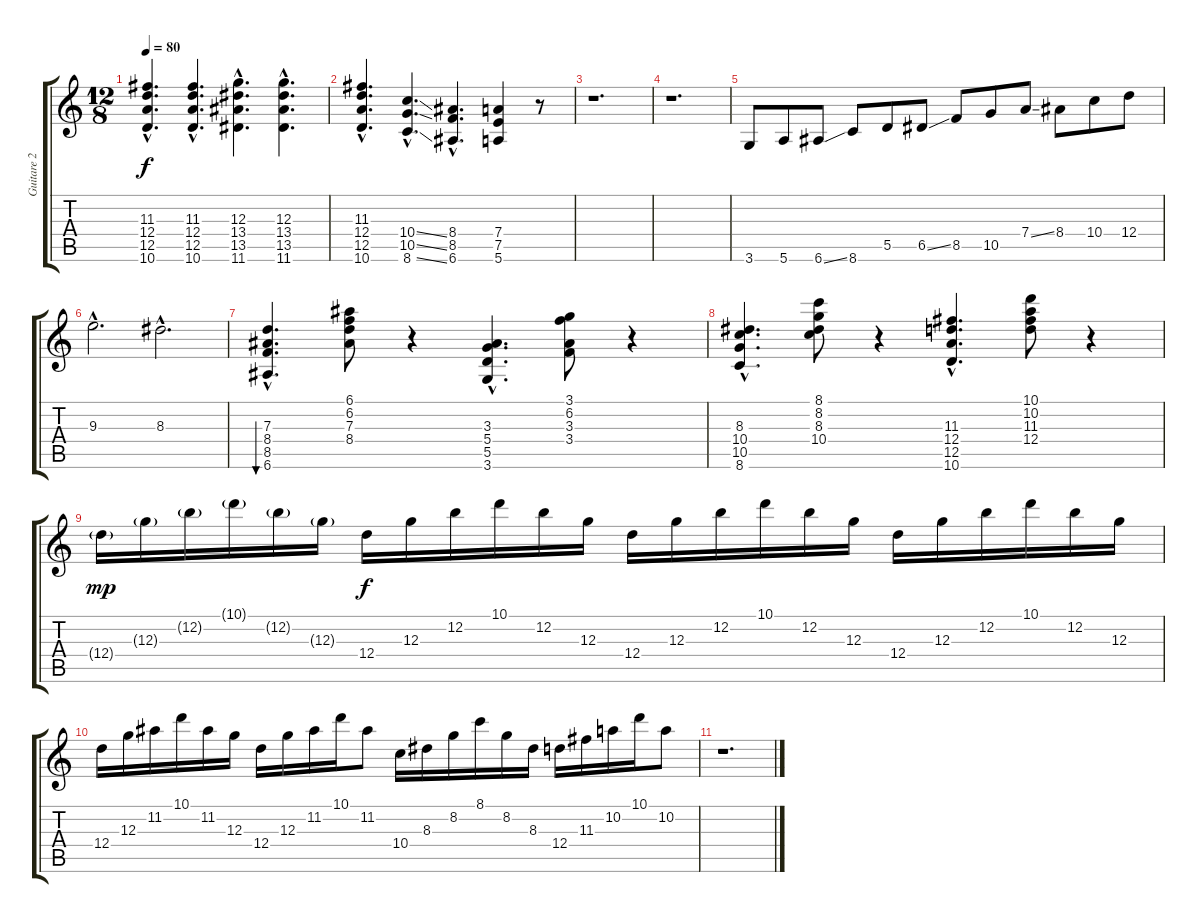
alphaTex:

\track ("Guitare 2" "Guitare 2") {instrument electricguitarclean}
\staff {score tabs}
\tuning (E4 B3 G3 D3 A2 E2) {hide}
\ts (12 8)
\tempo 80
\clef g2
\ks c
(11.3{hac} 12.4{hac} 12.5{hac} 10.6{hac}).4{d dy f} (11.3{hac} 12.4{hac} 12.5{hac} 10.6{hac}).4{d} (12.3{hac} 13.4{hac} 13.5{hac} 11.6{hac}).4{d} (12.3{hac} 13.4{hac} 13.5{hac} 11.6{hac}).4{d} |
(11.3{hac} 12.4{hac} 12.5{hac} 10.6{hac}).4{d} (10.4{ss hac} 10.5{ss hac} 8.6{ss hac}).4{d} (8.4{hac} 8.5{hac} 6.6{hac}).4{d} (7.4 7.5 5.6).4 r.8 |
r.1{d} |
r.1{d} |
3.6.8 5.6.8 6.6{ss}.8 8.6.8 5.5.8 6.5{ss}.8 8.5.8 10.5.8 7.4{ss}.8 8.4.8 10.4.8 12.4.8 |
9.3{hac}.2{d} 8.3{hac}.2{d} |
(7.3{hac} 8.4{hac} 8.5{hac} 6.6{hac}).4{d bu 120} (6.1 6.2 7.3 8.4).8 r.4 (3.3{hac} 5.4{hac} 5.5{hac} 3.6{hac}).4{d} (3.1 6.2 3.3 3.4).8 r.4 |
(8.3{hac} 10.4{hac} 10.5{hac} 8.6{hac}).4{d} (8.1 8.2 8.3 10.4).8 r.4 (11.3{hac} 12.4{hac} 12.5{hac} 10.6{hac}).4{d} (10.1 10.2 11.3 12.4).8 r.4 |
12.4{g}.16{dy mp} 12.3{g}.16 12.2{g}.16 10.1{g}.16 12.2{g}.16 12.3{g}.16 12.4.16{dy f} 12.3.16 12.2.16 10.1.16 12.2.16 12.3.16 12.4.16 12.3.16 12.2.16 10.1.16 12.2.16 12.3.16 12.4.16 12.3.16 12.2.16 10.1.16 12.2.16 12.3.16 |
12.4.16 12.3.16 11.2.16 10.1.16 11.2.16 12.3.16 12.4.16 12.3.16 11.2.16 10.1.16 11.2.8 10.4.16 8.3.16 8.2.16 8.1.16 8.2.16 8.3.16 12.4.16 11.3.16 10.2.16 10.1.16 10.2.8 |
r.1{d}
